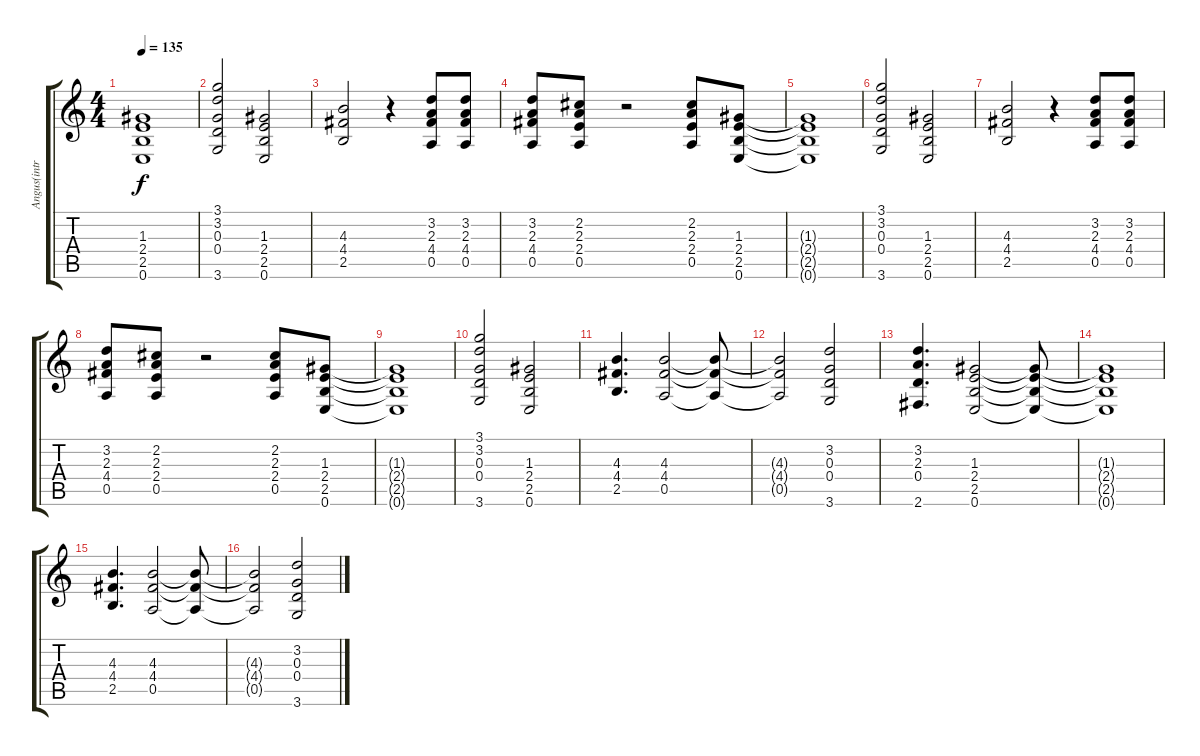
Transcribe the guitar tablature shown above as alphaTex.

\track ("Angus(intro)/Malcolm" "Angus(intr") {instrument distortionguitar}
\staff {score tabs}
\tuning (E4 B3 G3 D3 A2 E2) {hide}
\ts (4 4)
\tempo 135
\clef g2
\ks c
(1.3{t} 2.4{t} 2.5{t} 0.6{t}).1{dy f} |
(3.1 3.2 0.3 0.4 3.6).2 (1.3 2.4 2.5 0.6).2 |
(4.3 4.4 2.5).2 r.4 (3.2 2.3 4.4 0.5).8 (3.2 2.3 4.4 0.5).8 |
(3.2 2.3 4.4 0.5).8 (2.2 2.3 2.4 0.5).8 r.2 (2.2 2.3 2.4 0.5).8 (1.3 2.4 2.5 0.6).8 |
(1.3{t} 2.4{t} 2.5{t} 0.6{t}).1 |
(3.1 3.2 0.3 0.4 3.6).2 (1.3 2.4 2.5 0.6).2 |
(4.3 4.4 2.5).2 r.4 (3.2 2.3 4.4 0.5).8 (3.2 2.3 4.4 0.5).8 |
(3.2 2.3 4.4 0.5).8 (2.2 2.3 2.4 0.5).8 r.2 (2.2 2.3 2.4 0.5).8 (1.3 2.4 2.5 0.6).8 |
(1.3{t} 2.4{t} 2.5{t} 0.6{t}).1 |
(3.1 3.2 0.3 0.4 3.6).2 (1.3 2.4 2.5 0.6).2 |
(4.3 4.4 2.5).4{d} (4.3 4.4 0.5).2 (4.3{t} 4.4{t} 0.5{t}).8 |
(4.3{t} 4.4{t} 0.5{t}).2 (3.2 0.3 0.4 3.6).2 |
(3.2 2.3 0.4 2.6).4{d} (1.3 2.4 2.5 0.6).2 (1.3{t} 2.4{t} 2.5{t} 0.6{t}).8 |
(1.3{t} 2.4{t} 2.5{t} 0.6{t}).1 |
(4.3 4.4 2.5).4{d} (4.3 4.4 0.5).2 (4.3{t} 4.4{t} 0.5{t}).8 |
(4.3{t} 4.4{t} 0.5{t}).2 (3.2 0.3 0.4 3.6).2
